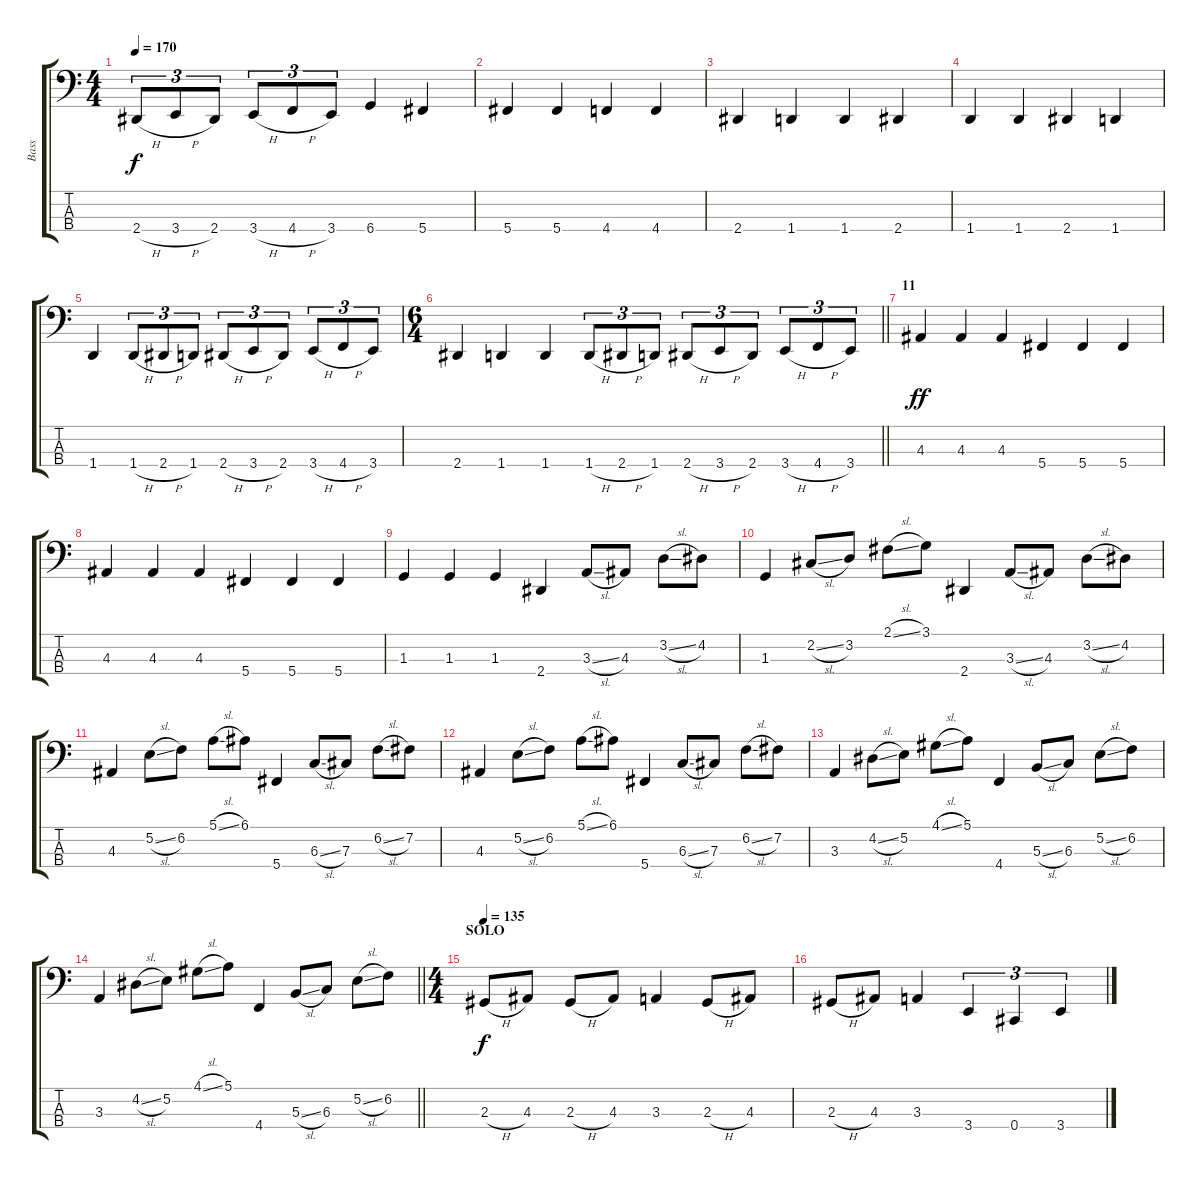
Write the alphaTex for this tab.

\track ("Bass" "Bass") {instrument electricbassfinger}
\staff {score tabs}
\tuning (E2 B1 Gb1 Db1) {hide}
\ts (4 4)
\tempo 170
\clef f4
\ks c
2.4{h}.8{tu (3 2) dy f} 3.4{h}.8{tu (3 2)} 2.4.8{tu (3 2)} 3.4{h}.8{tu (3 2)} 4.4{h}.8{tu (3 2)} 3.4.8{tu (3 2)} 6.4.4 5.4.4 |
5.4.4 5.4.4 4.4.4 4.4.4 |
2.4.4 1.4.4 1.4.4 2.4.4 |
1.4.4 1.4.4 2.4.4 1.4.4 |
1.4.4 1.4{h}.8{tu (3 2)} 2.4{h}.8{tu (3 2)} 1.4.8{tu (3 2)} 2.4{h}.8{tu (3 2)} 3.4{h}.8{tu (3 2)} 2.4.8{tu (3 2)} 3.4{h}.8{tu (3 2)} 4.4{h}.8{tu (3 2)} 3.4.8{tu (3 2)} |
\ts (6 4)
\barLineRight lightlight
2.4.4 1.4.4 1.4.4 1.4{h}.8{tu (3 2)} 2.4{h}.8{tu (3 2)} 1.4.8{tu (3 2)} 2.4{h}.8{tu (3 2)} 3.4{h}.8{tu (3 2)} 2.4.8{tu (3 2)} 3.4{h}.8{tu (3 2)} 4.4{h}.8{tu (3 2)} 3.4.8{tu (3 2)} |
\section ("" "11")
4.3.4{dy ff} 4.3.4 4.3.4 5.4.4 5.4.4 5.4.4 |
4.3.4 4.3.4 4.3.4 5.4.4 5.4.4 5.4.4 |
1.3.4 1.3.4 1.3.4 2.4.4 3.3{sl}.8 4.3.8 3.2{sl}.8 4.2.8 |
1.3.4 2.2{sl}.8 3.2.8 2.1{sl}.8 3.1.8 2.4.4 3.3{sl}.8 4.3.8 3.2{sl}.8 4.2.8 |
4.3.4 5.2{sl}.8 6.2.8 5.1{sl}.8 6.1.8 5.4.4 6.3{sl}.8 7.3.8 6.2{sl}.8 7.2.8 |
4.3.4 5.2{sl}.8 6.2.8 5.1{sl}.8 6.1.8 5.4.4 6.3{sl}.8 7.3.8 6.2{sl}.8 7.2.8 |
3.3.4 4.2{sl}.8 5.2.8 4.1{sl}.8 5.1.8 4.4.4 5.3{sl}.8 6.3.8 5.2{sl}.8 6.2.8 |
\barLineRight lightlight
3.3.4 4.2{sl}.8 5.2.8 4.1{sl}.8 5.1.8 4.4.4 5.3{sl}.8 6.3.8 5.2{sl}.8 6.2.8 |
\ts (4 4)
\section ("" "SOLO")
\tempo 135
2.3{h}.8{dy f} 4.3.8 2.3{h}.8 4.3.8 3.3.4 2.3{h}.8 4.3.8 |
2.3{h}.8 4.3.8 3.3.4 3.4.4{tu (3 2)} 0.4.4{tu (3 2)} 3.4.4{tu (3 2)}
